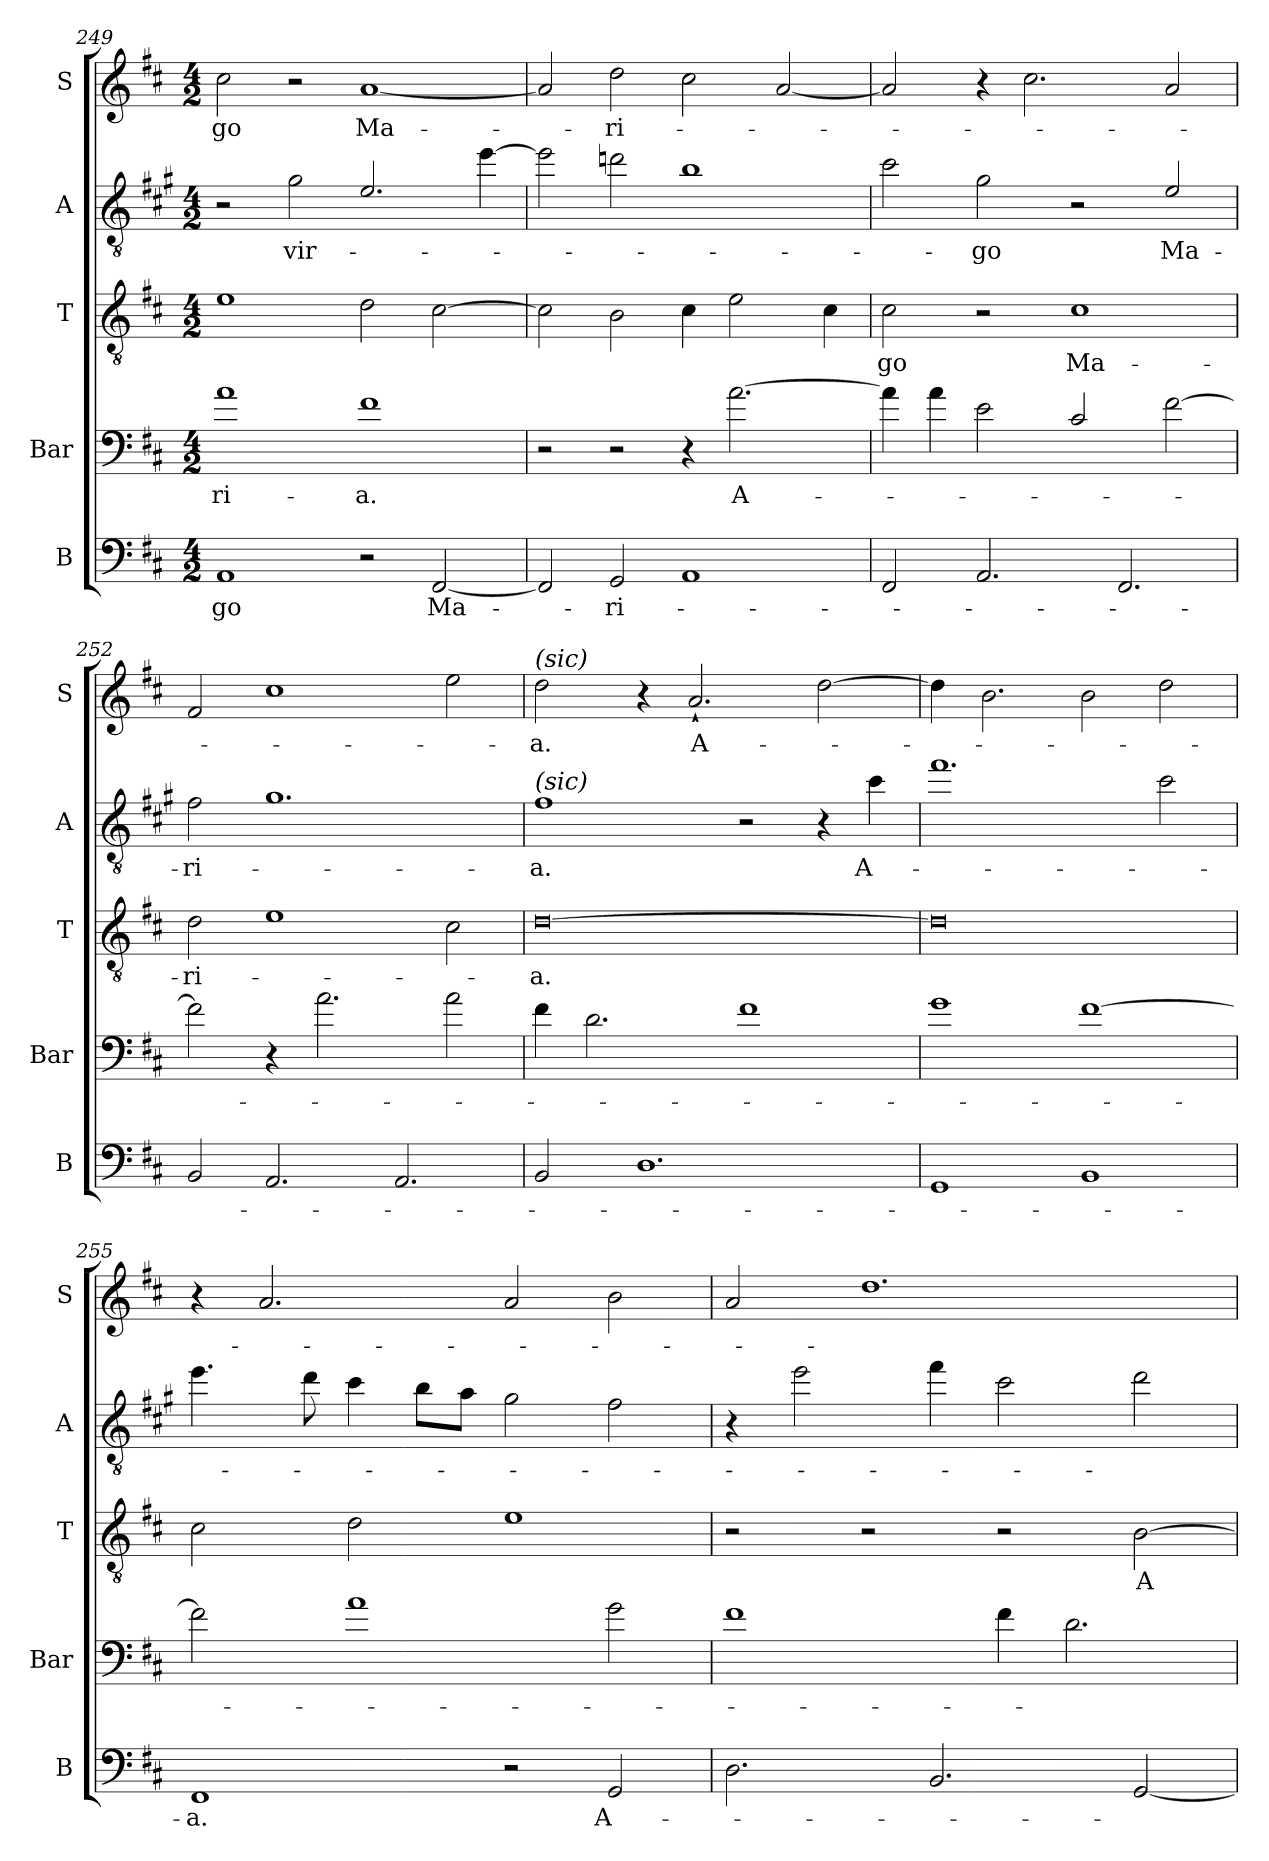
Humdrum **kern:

**kern	**text	**kern	**text	**kern	**text	**kern	**text	**kern	**text
*part5	*part5	*part4	*part4	*part3	*part3	*part2	*part2	*part1	*part1
*staff5	*staff5	*staff4	*staff4	*staff3	*staff3	*staff2	*staff2	*staff1	*staff1
*I"B	*	*I"Bar	*	*I"T	*	*I"A	*	*I"S	*
*I'B	*	*I'Bar	*	*I'T	*	*I'A	*	*I'S	*
*clefF4	*	*clefF4	*	*clefGv2	*	*clefGv2	*	*clefG2	*
*	*	*ITrd8c14	*	*	*	*ITrd4c7	*	*	*
*k[f#c#]	*	*k[f#c#]	*	*k[f#c#]	*	*k[f#c#]	*	*k[f#c#]	*
*M4/2	*	*M4/2	*	*M4/2	*	*M4/2	*	*M4/2	*
=249	=249	=249	=249	=249	=249	=249	=249	=249	=249
!	!LO:LY:b	!	!LO:LY:b	!	!	!	!	!	!LO:LY:b
1AA	-go	1A	-ri-	1e	.	2r	.	2cc#\	-go
!	!	!	!	!	!	!	!LO:LY:b	!	!
.	.	.	.	.	.	2c#\	vir-	2r	.
!	!	!	!LO:LY:b	!	!	!	!	!	!LO:LY:b
2r	.	1F#	-a.	2d\	.	2.A/	.	[1a	Ma-
!	!LO:LY:b	!	!	!	!	!	!	!	!
[2FF#/	Ma-	.	.	[2c#\	.	.	.	.	.
.	.	.	.	.	.	[4a\	.	.	.
=250	=250	=250	=250	=250	=250	=250	=250	=250	=250
2FF#/]	.	2r	.	2c#\]	.	2a\]	.	2a/]	.
!	!LO:LY:b	!	!	!	!	!	!	!	!LO:LY:b
2GG/	ri-	2r	.	2B\	.	2gni\	.	2dd\	-ri-
1AA	.	4r	.	4c#\	.	1e	.	2cc#\	.
!	!	!	!LO:LY:b	!	!	!	!	!	!
.	.	[2.A\	A-	2e\	.	.	.	.	.
.	.	.	.	.	.	.	.	[2a/	.
.	.	.	.	4c#\	.	.	.	.	.
!!LO:PB:g=z
=251	=251	=251	=251	=251	=251	=251	=251	=251	=251
!	!	!	!	!	!LO:LY:b	!	!	!	!
2FF#/	.	4A\]	.	2c#\	go	2f#\	.	2a/]	.
.	.	4A\	.	.	.	.	.	.	.
!	!	!	!	!	!	!	!LO:LY:b	!	!
2.AA/	.	2E\	.	2r	.	2c#\	-go	4r	.
.	.	.	.	.	.	.	.	2.cc#\	.
!	!	!	!	!	!LO:LY:b	!	!	!	!
.	.	2C#/	.	1c#	Ma-	2r	.	.	.
2.FF#/	.	.	.	.	.	.	.	.	.
!	!	!	!	!	!	!	!LO:LY:b	!	!
.	.	[2F#\	.	.	.	2A/	Ma-	2a/	.
=252	=252	=252	=252	=252	=252	=252	=252	=252	=252
!	!	!	!	!	!LO:LY:b	!	!LO:LY:b	!	!
2BB/	.	2F#\]	.	2d\	-ri-	2B\	-ri-	2f#/	.
2.AA/	.	4r	.	1e	.	1.c#	.	1cc#	.
.	.	2.A\	.	.	.	.	.	.	.
2.AA/	.	.	.	.	.	.	.	.	.
.	.	2A\	.	2c#\	.	.	.	2ee\	.
=253	=253	=253	=253	=253	=253	=253	=253	=253	=253
!	!	!	!	!	!	!	!	!LO:TX:a:i:t=(sic)	!
!	!	!	!	!	!	!LO:TX:a:i:t=(sic)	!	!	!
!	!	!	!	!	!LO:LY:b	!	!LO:LY:b	!	!LO:LY:b
2BB/	.	4F#\	.	[0d	-a.	1B	-a.	2dd\	-a.
.	.	2.D\	.	.	.	.	.	.	.
1.D	.	.	.	.	.	.	.	4r	.
!	!	!	!	!	!	!	!	!	!LO:LY:b
.	.	.	.	.	.	.	.	2.a`/	A-
.	.	1F#	.	.	.	2r	.	.	.
.	.	.	.	.	.	4r	.	[2dd\	.
!	!	!	!	!	!	!	!LO:LY:b	!	!
.	.	.	.	.	.	4f#\	A-	.	.
=254	=254	=254	=254	=254	=254	=254	=254	=254	=254
1GG	.	1G	.	0d]	.	1.b	.	4dd\]	.
.	.	.	.	.	.	.	.	2.b\	.
1BB	.	[1F#	.	.	.	.	.	2b\	.
.	.	.	.	.	.	2f#\	.	2dd\	.
=255	=255	=255	=255	=255	=255	=255	=255	=255	=255
!	!LO:LY:b	!	!	!	!	!	!	!	!
1FF#	a.	2F#\]	.	2c#\	.	4.a\	.	4r	.
.	.	.	.	.	.	.	.	2.a/	.
.	.	.	.	.	.	8g\	.	.	.
.	.	1A	.	2d\	.	4f#\	.	.	.
.	.	.	.	.	.	8e\L	.	.	.
.	.	.	.	.	.	8d\J	.	.	.
2r	.	.	.	1e	.	2c#\	.	2a/	.
!	!LO:LY:b	!	!	!	!	!	!	!	!
2GG/	A-	2G\	.	.	.	2B\	.	2b\	.
!!LO:LB:g=z
=256	=256	=256	=256	=256	=256	=256	=256	=256	=256
2.D\	.	1F#	.	2r	.	4r	.	2a/	.
.	.	.	.	.	.	2a\	.	.	.
.	.	.	.	2r	.	.	.	1.dd	.
2.BB/	.	.	.	.	.	4b\	.	.	.
.	.	4F#\	.	2r	.	2f#\	.	.	.
.	.	2.D\	.	.	.	.	.	.	.
!	!	!	!	!	!LO:LY:b	!	!	!	!
[2GG/	.	.	.	[2B\	A-	2g\	.	.	.
=	=	=	=	=	=	=	=	=	=
*-	*-	*-	*-	*-	*-	*-	*-	*-	*-
